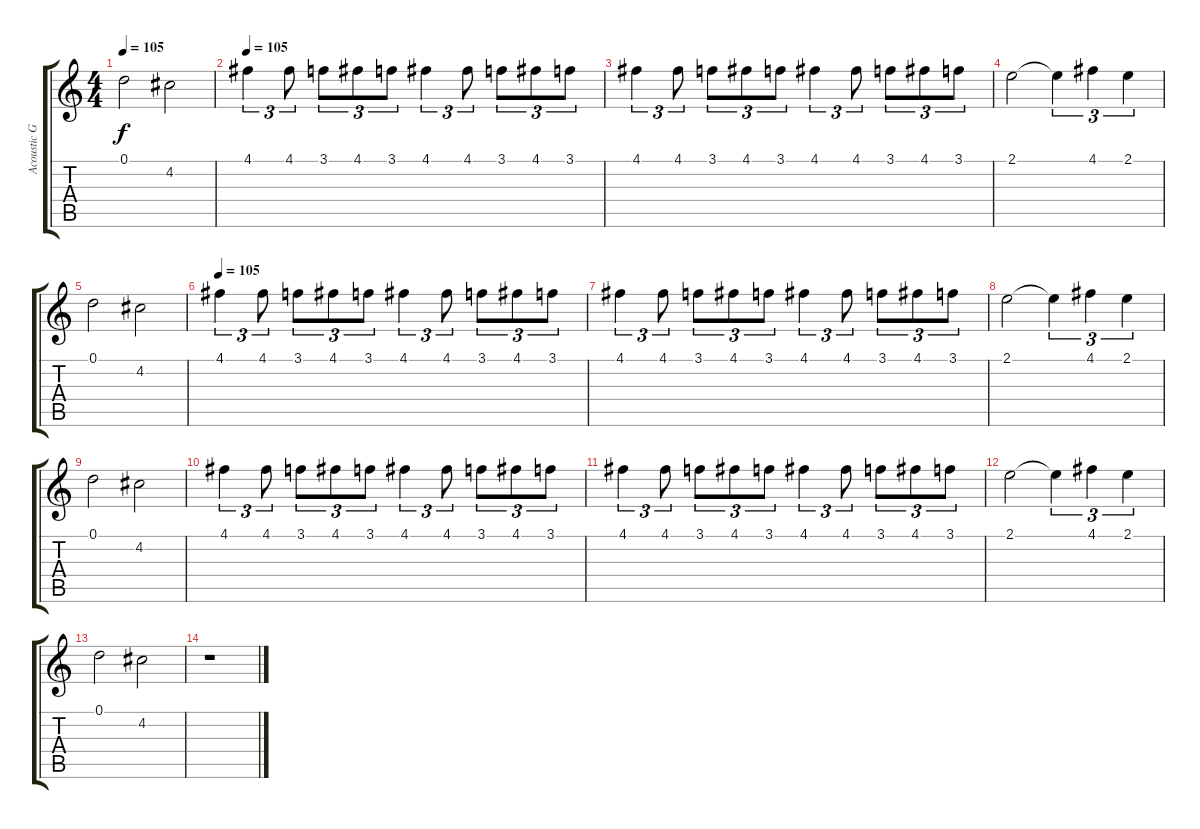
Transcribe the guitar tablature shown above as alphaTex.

\track ("Acoustic Guitar I" "Acoustic G") {instrument acousticguitarsteel}
\staff {score tabs}
\tuning (D4 A3 F3 C3 G2 D2) {hide}
\ts (4 4)
\tempo 105
\clef g2
\ks c
0.1.2{dy f} 4.2.2 |
\tempo 105
4.1.4{tu (3 2)} 4.1.8{tu (3 2)} 3.1.8{tu (3 2)} 4.1.8{tu (3 2)} 3.1.8{tu (3 2)} 4.1.4{tu (3 2)} 4.1.8{tu (3 2)} 3.1.8{tu (3 2)} 4.1.8{tu (3 2)} 3.1.8{tu (3 2)} |
4.1.4{tu (3 2)} 4.1.8{tu (3 2)} 3.1.8{tu (3 2)} 4.1.8{tu (3 2)} 3.1.8{tu (3 2)} 4.1.4{tu (3 2)} 4.1.8{tu (3 2)} 3.1.8{tu (3 2)} 4.1.8{tu (3 2)} 3.1.8{tu (3 2)} |
2.1.2 2.1{t}.4{tu (3 2)} 4.1.4{tu (3 2)} 2.1.4{tu (3 2)} |
0.1.2 4.2.2 |
\tempo 105
4.1.4{tu (3 2)} 4.1.8{tu (3 2)} 3.1.8{tu (3 2)} 4.1.8{tu (3 2)} 3.1.8{tu (3 2)} 4.1.4{tu (3 2)} 4.1.8{tu (3 2)} 3.1.8{tu (3 2)} 4.1.8{tu (3 2)} 3.1.8{tu (3 2)} |
4.1.4{tu (3 2)} 4.1.8{tu (3 2)} 3.1.8{tu (3 2)} 4.1.8{tu (3 2)} 3.1.8{tu (3 2)} 4.1.4{tu (3 2)} 4.1.8{tu (3 2)} 3.1.8{tu (3 2)} 4.1.8{tu (3 2)} 3.1.8{tu (3 2)} |
2.1.2 2.1{t}.4{tu (3 2)} 4.1.4{tu (3 2)} 2.1.4{tu (3 2)} |
0.1.2 4.2.2 |
4.1.4{tu (3 2) volume 5} 4.1.8{tu (3 2)} 3.1.8{tu (3 2)} 4.1.8{tu (3 2)} 3.1.8{tu (3 2)} 4.1.4{tu (3 2)} 4.1.8{tu (3 2)} 3.1.8{tu (3 2)} 4.1.8{tu (3 2)} 3.1.8{tu (3 2)} |
4.1.4{tu (3 2)} 4.1.8{tu (3 2)} 3.1.8{tu (3 2)} 4.1.8{tu (3 2)} 3.1.8{tu (3 2)} 4.1.4{tu (3 2)} 4.1.8{tu (3 2)} 3.1.8{tu (3 2)} 4.1.8{tu (3 2)} 3.1.8{tu (3 2)} |
2.1.2{volume 0} 2.1{t}.4{tu (3 2)} 4.1.4{tu (3 2)} 2.1.4{tu (3 2)} |
0.1.2 4.2.2 |
r.1
